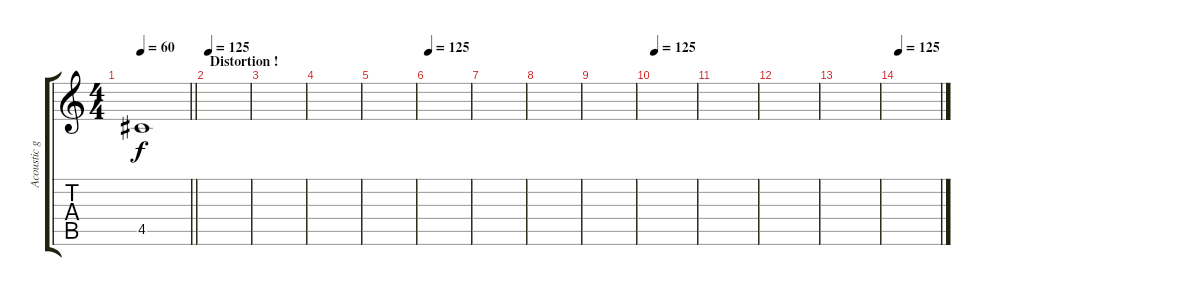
\track ("Acoustic guitar" "Acoustic g") {instrument acousticguitarsteel}
\staff {score tabs}
\tuning (E4 B3 G3 D3 A2 E2) {hide}
\ts (4 4)
\tempo 60
\clef g2
\barLineRight lightlight
\ks c
4.5{t}.1{dy f} |
\section ("" "Distortion !")
\tempo 125
|
|
|
|
\tempo 125
|
|
|
|
\tempo 125
|
|
|
|
\tempo 125
